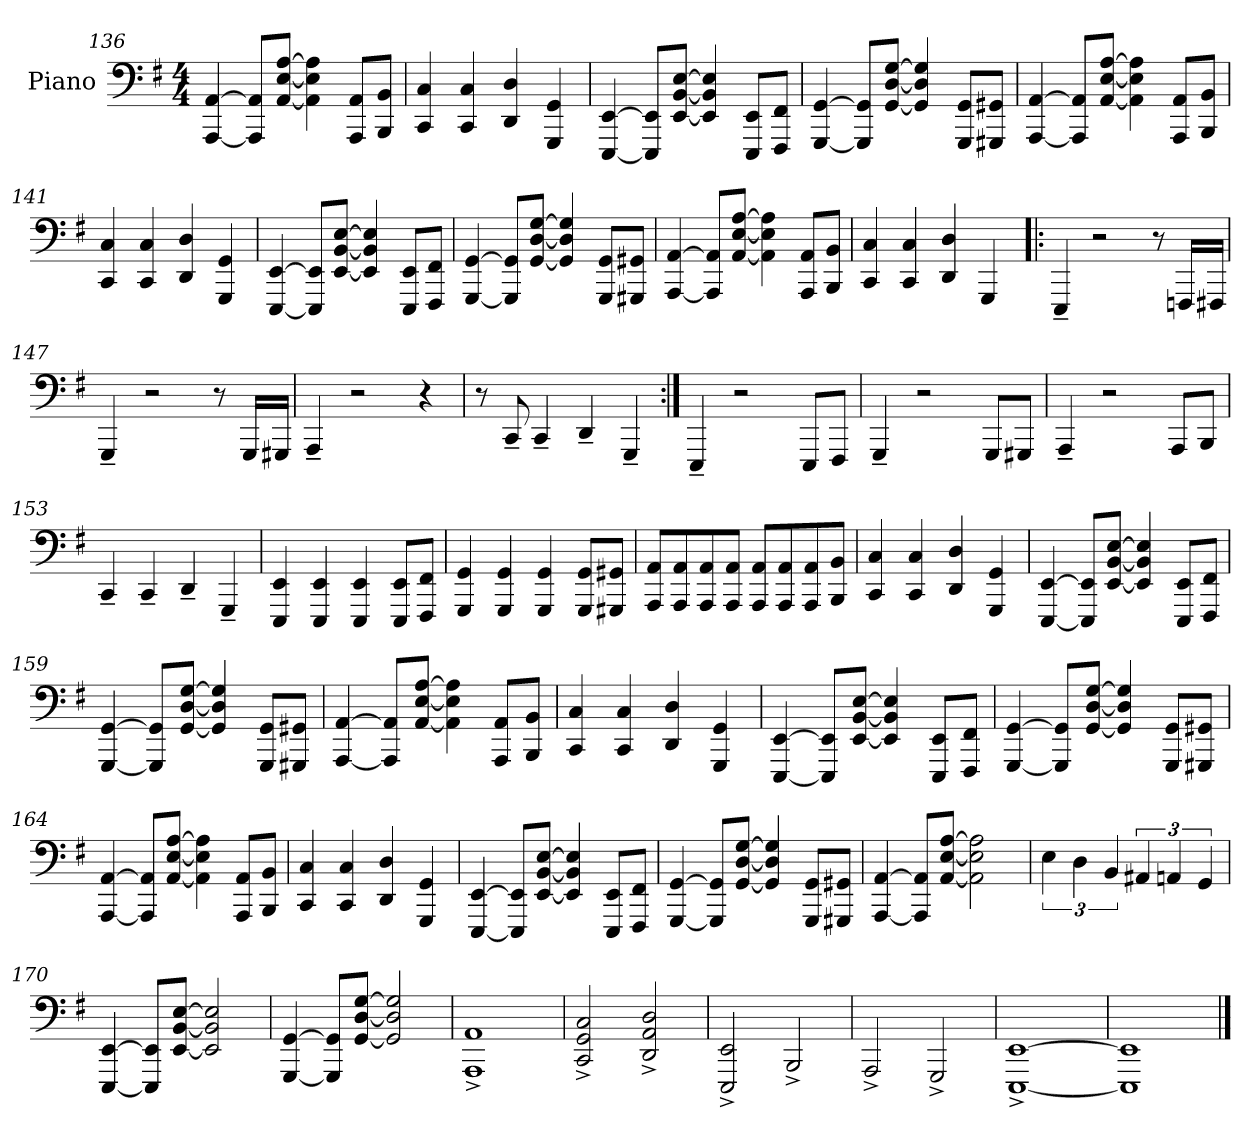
**kern
*part1
*staff1
*I"Piano
*I'Pno.
*clefF4
*k[f#]
*M4/4
=136
[4AAA/ [4AA/
8AAA/] 8AA/]L
[8AA/ [8E/ [8A/J
4AA\] 4E\] 4A\]
8AAA/ 8AA/L
8BBB/ 8BB/J
!!LO:LB:g=z
=137
4CC/ 4C/
4CC/ 4C/
4DD/ 4D/
4GGG/ 4GG/
=138
[4EEE/ [4EE/
8EEE/] 8EE/]L
[8EE/ [8BB/ [8E/J
4EE/] 4BB/] 4E/]
8EEE/ 8EE/L
8FFF#/ 8FF#/J
=139
[4GGG/ [4GG/
8GGG/] 8GG/]L
[8GG/ [8D/ [8G/J
4GG/] 4D/] 4G/]
8GGG/ 8GG/L
8GGG#X/ 8GG#X/J
=140
[4AAA/ [4AA/
8AAA/] 8AA/]L
[8AA/ [8E/ [8A/J
4AA\] 4E\] 4A\]
8AAA/ 8AA/L
8BBB/ 8BB/J
=141
4CC/ 4C/
4CC/ 4C/
4DD/ 4D/
4GGG/ 4GG/
=142
[4EEE/ [4EE/
8EEE/] 8EE/]L
[8EE/ [8BB/ [8E/J
4EE/] 4BB/] 4E/]
8EEE/ 8EE/L
8FFF#/ 8FF#/J
!!LO:PB:g=z
=143
[4GGG/ [4GG/
8GGG/] 8GG/]L
[8GG/ [8D/ [8G/J
4GG/] 4D/] 4G/]
8GGG/ 8GG/L
8GGG#X/ 8GG#X/J
=144
[4AAA/ [4AA/
8AAA/] 8AA/]L
[8AA/ [8E/ [8A/J
4AA\] 4E\] 4A\]
8AAA/ 8AA/L
8BBB/ 8BB/J
=145
4CC/ 4C/
4CC/ 4C/
4DD/ 4D/
4GGG/
=146!|:
4EEE~/
2r
8r
16FFFn/LL
16FFF#X/JJ
=147
4GGG~/
2r
8r
16GGG/LL
16GGG#X/JJ
=148
4AAA~/
2r
4r
=149
8r
8CC~/
4CC~/
4DD~/
4GGG~/
=150:|!
4EEE~/
2r
8EEE/L
8FFF#/J
!!LO:LB:g=z
=151
4GGG~/
2r
8GGG/L
8GGG#X/J
=152
4AAA~/
2r
8AAA/L
8BBB/J
=153
4CC~/
4CC~/
4DD~/
4GGG~/
=154
4EEE/ 4EE/
4EEE/ 4EE/
4EEE/ 4EE/
8EEE/ 8EE/L
8FFF#/ 8FF#/J
=155
4GGG/ 4GG/
4GGG/ 4GG/
4GGG/ 4GG/
8GGG/ 8GG/L
8GGG#X/ 8GG#X/J
=156
8AAA/ 8AA/L
8AAA/ 8AA/
8AAA/ 8AA/
8AAA/ 8AA/J
8AAA/ 8AA/L
8AAA/ 8AA/
8AAA/ 8AA/
8BBB/ 8BB/J
=157
4CC/ 4C/
4CC/ 4C/
4DD/ 4D/
4GGG/ 4GG/
!!LO:LB:g=z
=158
[4EEE/ [4EE/
8EEE/] 8EE/]L
[8EE/ [8BB/ [8E/J
4EE/] 4BB/] 4E/]
8EEE/ 8EE/L
8FFF#/ 8FF#/J
=159
[4GGG/ [4GG/
8GGG/] 8GG/]L
[8GG/ [8D/ [8G/J
4GG/] 4D/] 4G/]
8GGG/ 8GG/L
8GGG#X/ 8GG#X/J
=160
[4AAA/ [4AA/
8AAA/] 8AA/]L
[8AA/ [8E/ [8A/J
4AA\] 4E\] 4A\]
8AAA/ 8AA/L
8BBB/ 8BB/J
=161
4CC/ 4C/
4CC/ 4C/
4DD/ 4D/
4GGG/ 4GG/
=162
[4EEE/ [4EE/
8EEE/] 8EE/]L
[8EE/ [8BB/ [8E/J
4EE/] 4BB/] 4E/]
8EEE/ 8EE/L
8FFF#/ 8FF#/J
=163
[4GGG/ [4GG/
8GGG/] 8GG/]L
[8GG/ [8D/ [8G/J
4GG/] 4D/] 4G/]
8GGG/ 8GG/L
8GGG#X/ 8GG#X/J
!!LO:LB:g=z
=164
[4AAA/ [4AA/
8AAA/] 8AA/]L
[8AA/ [8E/ [8A/J
4AA\] 4E\] 4A\]
8AAA/ 8AA/L
8BBB/ 8BB/J
=165
4CC/ 4C/
4CC/ 4C/
4DD/ 4D/
4GGG/ 4GG/
=166
[4EEE/ [4EE/
8EEE/] 8EE/]L
[8EE/ [8BB/ [8E/J
4EE/] 4BB/] 4E/]
8EEE/ 8EE/L
8FFF#/ 8FF#/J
=167
[4GGG/ [4GG/
8GGG/] 8GG/]L
[8GG/ [8D/ [8G/J
4GG/] 4D/] 4G/]
8GGG/ 8GG/L
8GGG#X/ 8GG#X/J
=168
[4AAA/ [4AA/
8AAA/] 8AA/]L
[8AA/ [8E/ [8A/J
2AA\] 2E\] 2A\]
=169
6E\
6D\
6BB/
6AA#X/
6AAn/
6GG/
=170
[4EEE/ [4EE/
8EEE/] 8EE/]L
[8EE/ [8BB/ [8E/J
2EE/] 2BB/] 2E/]
!!LO:LB:g=z
=171
[4GGG/ [4GG/
8GGG/] 8GG/]L
[8GG/ [8D/ [8G/J
2GG/] 2D/] 2G/]
=172
*MM110
1AAA^ 1AA^
=173
*MM100
2CC/^ 2GG/^ 2C/^
2DD/^ 2AA/^ 2D/^
=174
*MM90
2EEE/^ 2EE/^
2BBB^/
=175
2AAA^/
2GGG^/
=176
*MM80
[1EEE^ [1EE^
=177
1EEE] 1EE]
==
*-
